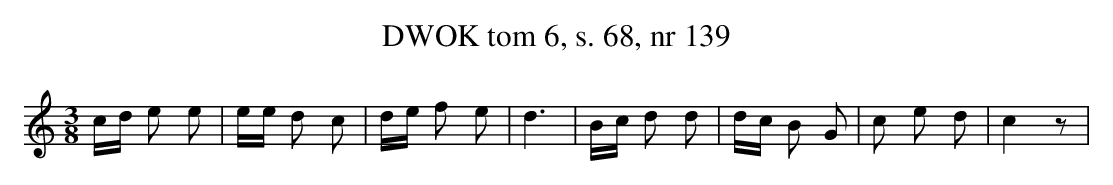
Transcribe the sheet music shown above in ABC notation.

X:1
T:DWOK tom 6, s. 68, nr 139
L:1/16
M:3/8
K:C
cd e2 e2|ee d2 c2|de f2 e2|d6|Bc d2 d2|dc B2 G2|c2 e2 d2|c4 z2|
